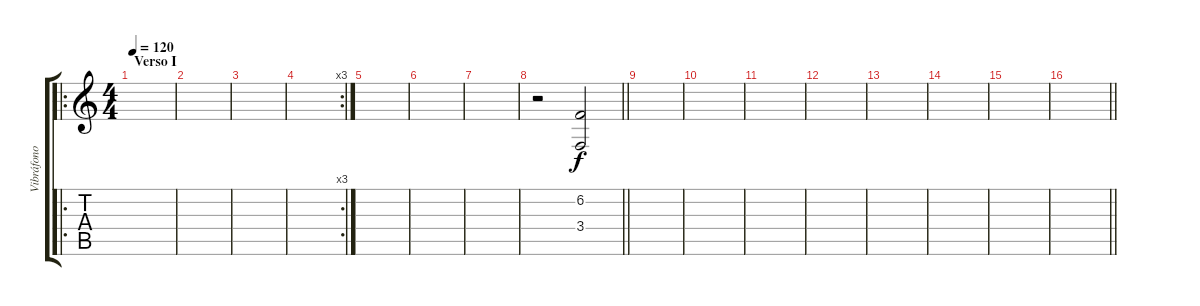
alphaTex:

\track ("Vibráfono" "Vibráfono") {instrument vibraphone}
\staff {score tabs}
\tuning (E4 B3 G3 D3 A2 E2) {hide}
\ro
\ts (4 4)
\section ("" "Verso I")
\tempo 120
\clef g2
\ks c
|
|
|
\rc 3
|
|
|
|
\barLineRight lightlight
r.2 (6.2 3.4).2{instrument reversecymbal} |
|
|
|
|
|
|
|
\barLineRight lightlight
